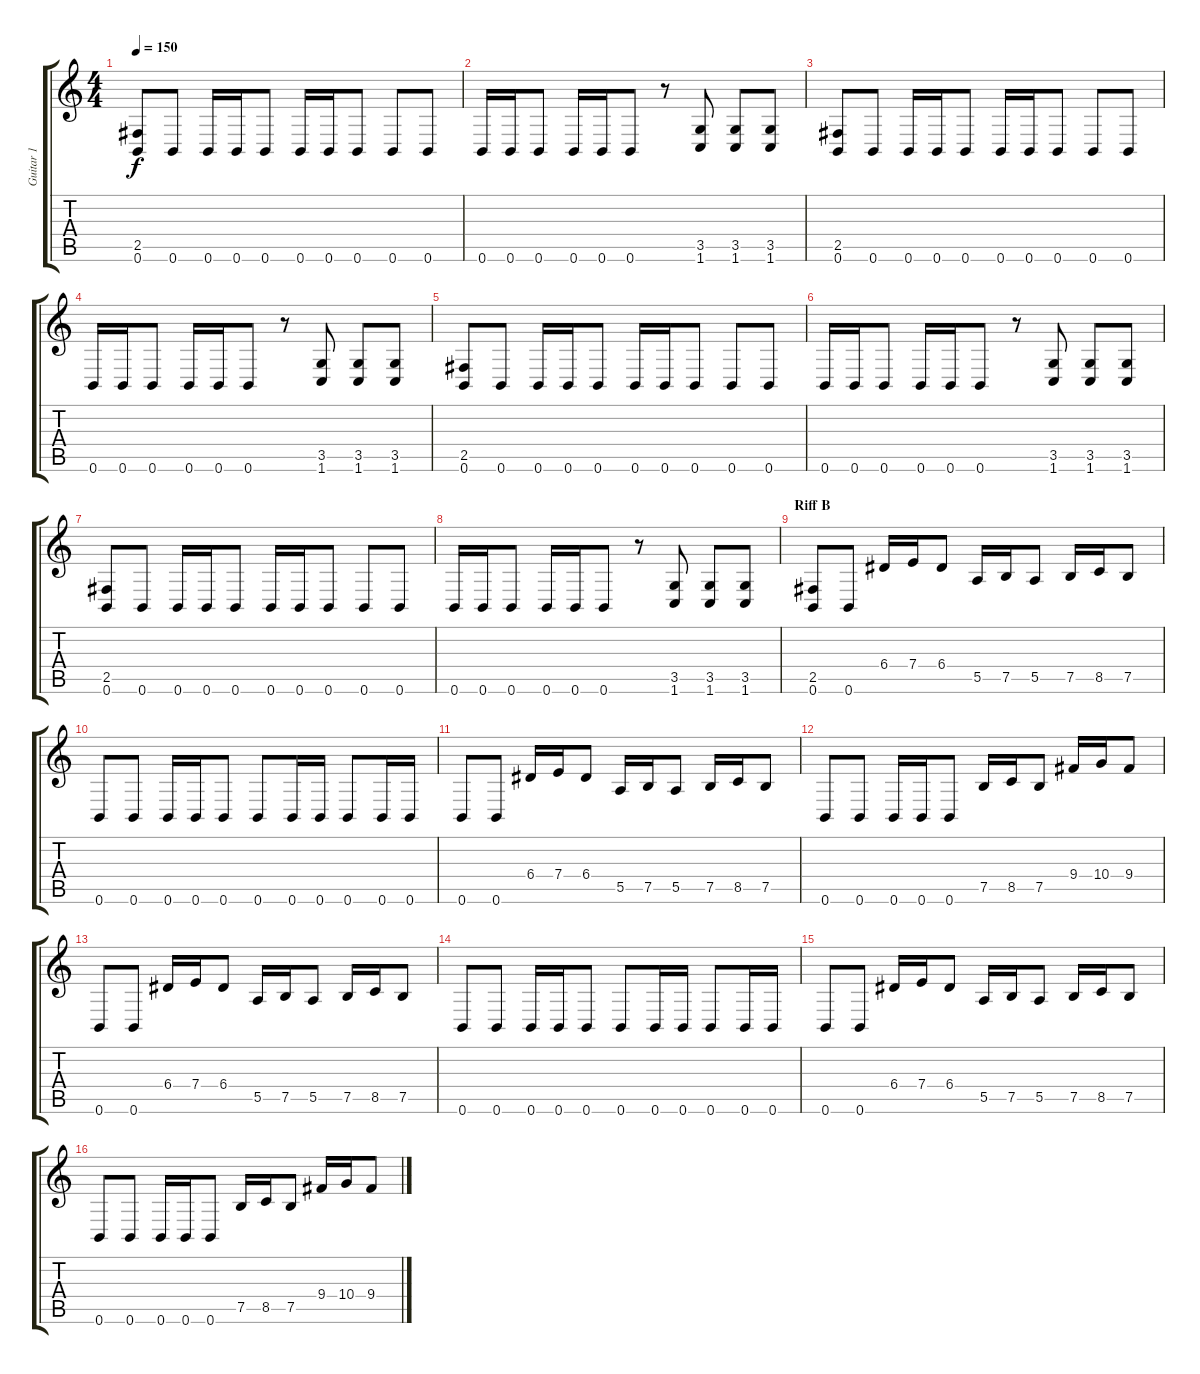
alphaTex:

\track ("Guitar 1 " "Guitar 1 ") {instrument distortionguitar}
\staff {score tabs}
\tuning (B3 Gb3 D3 A2 E2 B1) {hide}
\ts (4 4)
\tempo 150
\clef g2
\ks c
(2.5 0.6).8{dy f} 0.6.8 0.6.16 0.6.16 0.6.8 0.6.16 0.6.16 0.6.8 0.6.8 0.6.8 |
0.6.16 0.6.16 0.6.8 0.6.16 0.6.16 0.6.8 r.8 (3.5 1.6).8 (3.5 1.6).8 (3.5 1.6).8 |
(2.5 0.6).8 0.6.8 0.6.16 0.6.16 0.6.8 0.6.16 0.6.16 0.6.8 0.6.8 0.6.8 |
0.6.16 0.6.16 0.6.8 0.6.16 0.6.16 0.6.8 r.8 (3.5 1.6).8 (3.5 1.6).8 (3.5 1.6).8 |
(2.5 0.6).8 0.6.8 0.6.16 0.6.16 0.6.8 0.6.16 0.6.16 0.6.8 0.6.8 0.6.8 |
0.6.16 0.6.16 0.6.8 0.6.16 0.6.16 0.6.8 r.8 (3.5 1.6).8 (3.5 1.6).8 (3.5 1.6).8 |
(2.5 0.6).8 0.6.8 0.6.16 0.6.16 0.6.8 0.6.16 0.6.16 0.6.8 0.6.8 0.6.8 |
0.6.16 0.6.16 0.6.8 0.6.16 0.6.16 0.6.8 r.8 (3.5 1.6).8 (3.5 1.6).8 (3.5 1.6).8 |
\section ("" "Riff B")
(2.5 0.6).8 0.6.8 6.4.16 7.4.16 6.4.8 5.5.16 7.5.16 5.5.8 7.5.16 8.5.16 7.5.8 |
0.6.8 0.6.8 0.6.16 0.6.16 0.6.8 0.6.8 0.6.16 0.6.16 0.6.8 0.6.16 0.6.16 |
0.6.8 0.6.8 6.4.16 7.4.16 6.4.8 5.5.16 7.5.16 5.5.8 7.5.16 8.5.16 7.5.8 |
0.6.8 0.6.8 0.6.16 0.6.16 0.6.8 7.5.16 8.5.16 7.5.8 9.4.16 10.4.16 9.4.8 |
0.6.8 0.6.8 6.4.16 7.4.16 6.4.8 5.5.16 7.5.16 5.5.8 7.5.16 8.5.16 7.5.8 |
0.6.8 0.6.8 0.6.16 0.6.16 0.6.8 0.6.8 0.6.16 0.6.16 0.6.8 0.6.16 0.6.16 |
0.6.8 0.6.8 6.4.16 7.4.16 6.4.8 5.5.16 7.5.16 5.5.8 7.5.16 8.5.16 7.5.8 |
0.6.8 0.6.8 0.6.16 0.6.16 0.6.8 7.5.16 8.5.16 7.5.8 9.4.16 10.4.16 9.4.8
